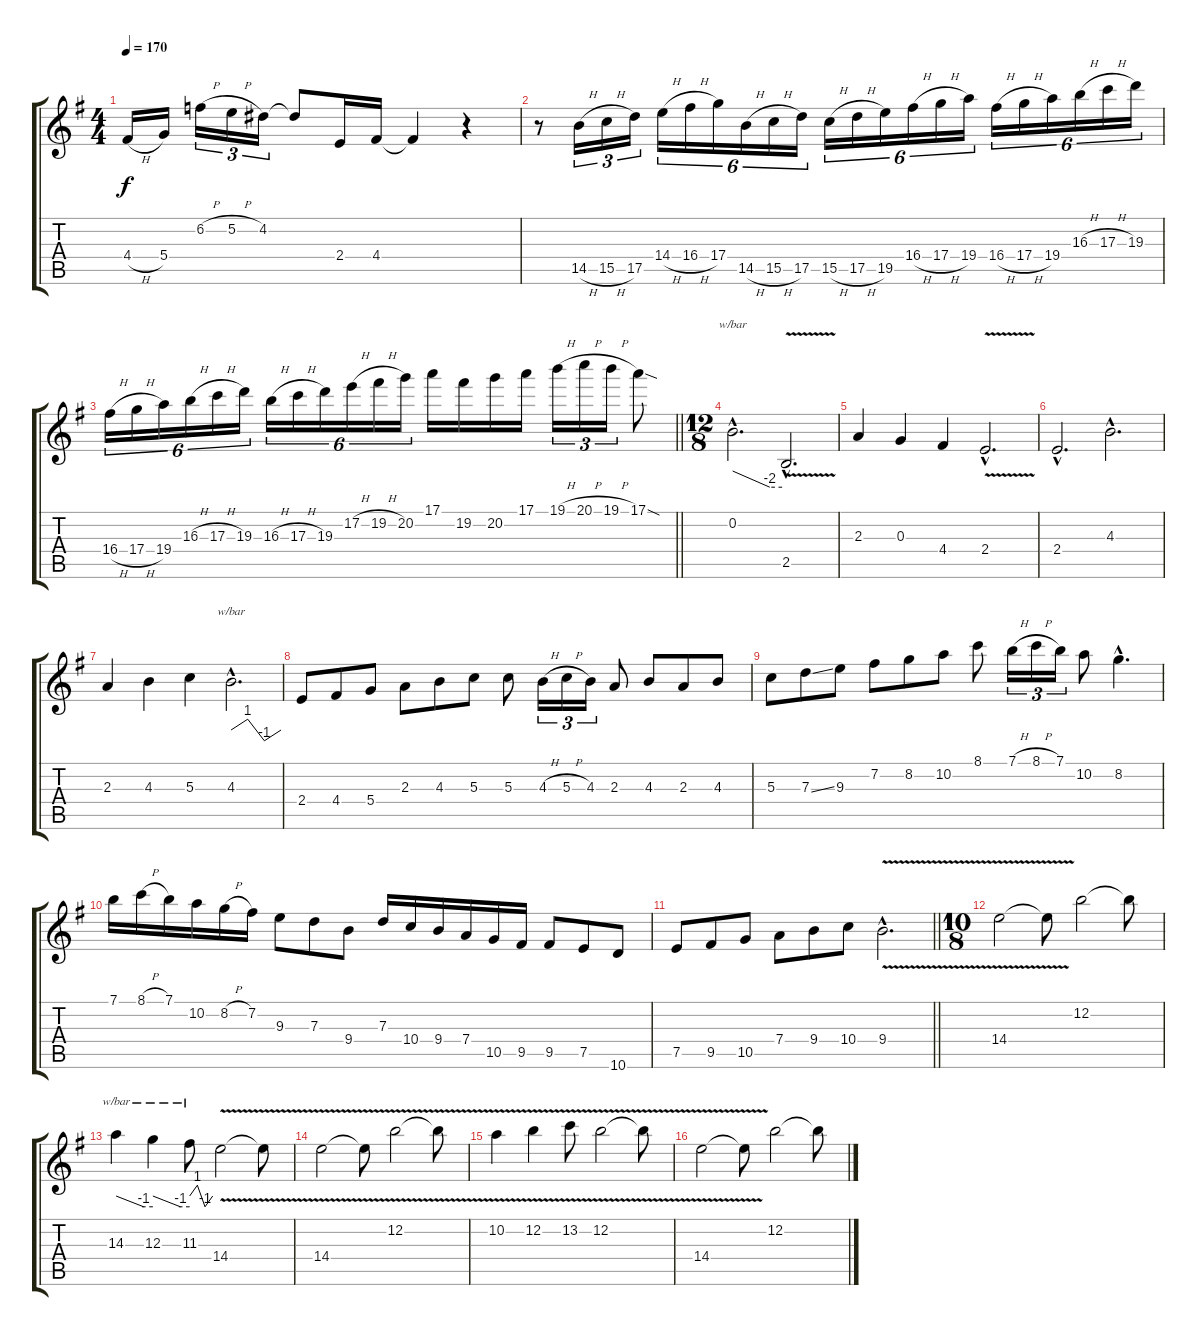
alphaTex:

\track "" {instrument distortionguitar}
\staff {score tabs}
\tuning (E4 B3 G3 D3 A2 E2) {hide}
\ts (4 4)
\tempo 170
\clef g2
\ks g
4.4{h}.16{dy f} 5.4.16 6.2{h}.16{tu (3 2)} 5.2{h}.16{tu (3 2)} 4.2.16{tu (3 2)} 4.2{t}.8 2.4.16 4.4.16 4.4{t}.4 r.4 |
r.8 14.5{h}.16{tu (3 2)} 15.5{h}.16{tu (3 2)} 17.5.16{tu (3 2)} 14.4{h}.16{tu (6 4)} 16.4{h}.16{tu (6 4)} 17.4.16{tu (6 4)} 14.5{h}.16{tu (6 4)} 15.5{h}.16{tu (6 4)} 17.5.16{tu (6 4)} 15.5{h}.16{tu (6 4)} 17.5{h}.16{tu (6 4)} 19.5.16{tu (6 4)} 16.4{h}.16{tu (6 4)} 17.4{h}.16{tu (6 4)} 19.4.16{tu (6 4)} 16.4{h}.16{tu (6 4)} 17.4{h}.16{tu (6 4)} 19.4.16{tu (6 4)} 16.3{h}.16{tu (6 4)} 17.3{h}.16{tu (6 4)} 19.3.16{tu (6 4)} |
\barLineRight lightlight
16.4{h}.16{tu (6 4)} 17.4{h}.16{tu (6 4)} 19.4.16{tu (6 4)} 16.3{h}.16{tu (6 4)} 17.3{h}.16{tu (6 4)} 19.3.16{tu (6 4)} 16.3{h}.16{tu (6 4)} 17.3{h}.16{tu (6 4)} 19.3.16{tu (6 4)} 17.2{h}.16{tu (6 4)} 19.2{h}.16{tu (6 4)} 20.2.16{tu (6 4)} 17.1.16 19.2.16 20.2.16 17.1.16 19.1{h}.16{tu (3 2)} 20.1{h}.16{tu (3 2)} 19.1{h}.16{tu (3 2)} 17.1{sod}.8 |
\ts (12 8)
0.2{hac}.2{d tbe (custom default 0 0 45 -8 60 -8)} 2.5{v hac}.2{d} |
2.3.4 0.3.4 4.4.4 2.4{v hac}.2{d} |
2.4{hac}.2{d} 4.3{hac}.2{d} |
2.3.4 4.3.4 5.3.4 4.3{hac}.2{d tbe (custom default 0 0 20 4 40 -4 60 0)} |
2.4.8 4.4.8 5.4.8 2.3.8 4.3.8 5.3.8 5.3.8 4.3{h}.16{tu (3 2)} 5.3{h}.16{tu (3 2)} 4.3.16{tu (3 2)} 2.3.8 4.3.8 2.3.8 4.3.8 |
5.3.8 7.3{ss}.8 9.3.8 7.2.8 8.2.8 10.2.8 8.1.8 7.1{h}.16{tu (3 2)} 8.1{h}.16{tu (3 2)} 7.1.16{tu (3 2)} 10.2.8 8.2{hac}.4{d} |
7.1.16 8.1{h}.16 7.1.16 10.2.16 8.2{h}.16 7.2.16 9.3.8 7.3.8 9.4.8 7.3.16 10.4.16 9.4.16 7.4.16 10.5.16 9.5.16 9.5.8 7.5.8 10.6.8 |
\barLineRight lightlight
7.5.8 9.5.8 10.5.8 7.4.8 9.4.8 10.4.8 9.4{v hac}.2{d} |
\ts (10 8)
14.4{v}.2 14.4{t}.8 12.2.2 12.2{t}.8 |
14.3.4{tbe (custom default 0 0 45 -4 60 -4)} 12.3.4{tbe (custom default 0 0 45 -4 60 -4)} 11.3.8{tbe (custom default 0 0 20 4 40 -4 60 0)} 14.4{v}.2 14.4{t}.8 |
14.4{v}.2 14.4{t}.8 12.2{v}.2 12.2{t}.8 |
10.2{v}.4 12.2{v}.4 13.2{v}.8 12.2{v}.2 12.2{t}.8 |
14.4{v}.2 14.4{t}.8 12.2.2 12.2{t}.8
